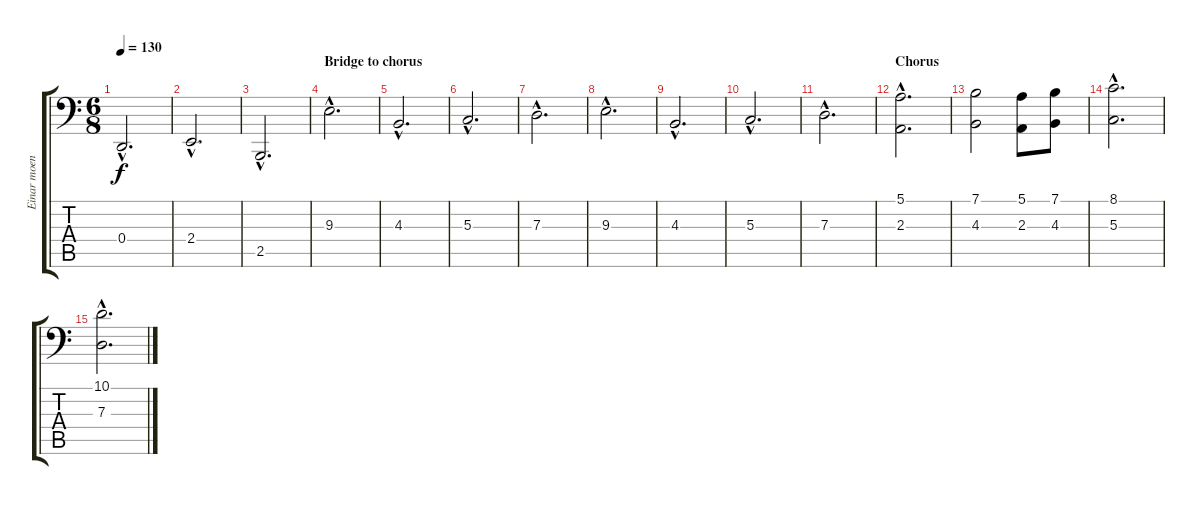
\track ("Einar moen (low)" "Einar moen") {instrument stringensemble1}
\staff {score tabs}
\tuning (E3 B2 G2 D2 A1 E1) {hide}
\ts (6 8)
\tempo 130
\clef f4
\ks c
0.4{hac}.2{d dy f} |
2.4{hac}.2{d} |
2.5{hac}.2{d} |
\section ("" "Bridge to chorus")
9.3{hac}.2{d} |
4.3{hac}.2{d} |
5.3{hac}.2{d} |
7.3{hac}.2{d} |
9.3{hac}.2{d} |
4.3{hac}.2{d} |
5.3{hac}.2{d} |
7.3{hac}.2{d} |
\section ("" "Chorus")
(5.1{hac} 2.3{hac}).2{d} |
(7.1 4.3).2 (5.1 2.3).8 (7.1 4.3).8 |
(8.1{hac} 5.3{hac}).2{d} |
(10.1{hac} 7.3{hac}).2{d}
